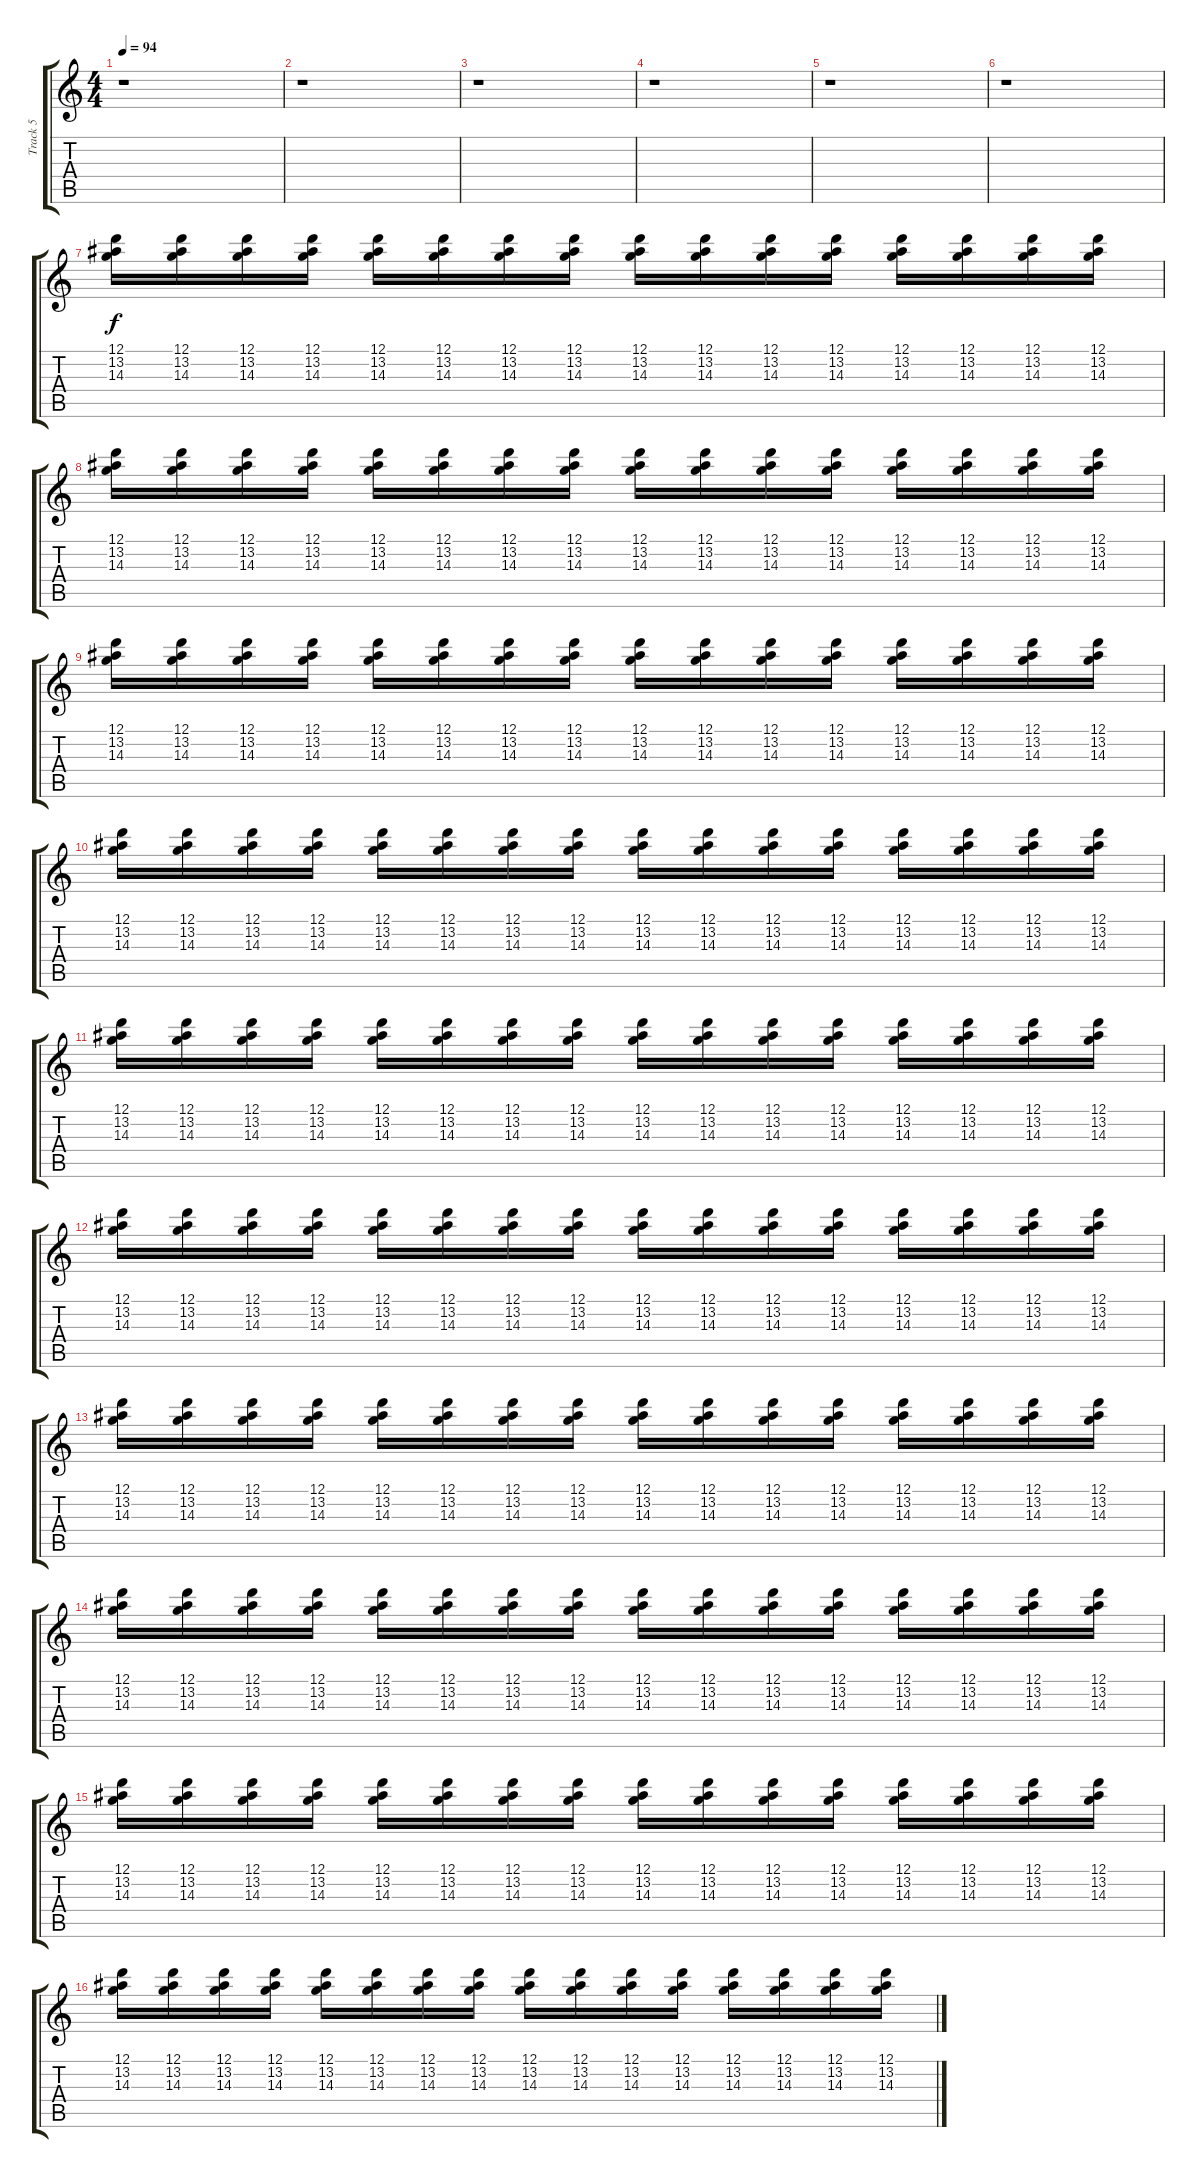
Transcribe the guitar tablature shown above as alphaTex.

\track ("Track 5" "Track 5") {instrument acousticguitarsteel}
\staff {score tabs}
\tuning (D4 A3 F3 C3 G2 D2) {hide}
\ts (4 4)
\tempo 94
\clef g2
\ks c
r.1{dy f} |
r.1 |
r.1 |
r.1 |
r.1 |
r.1 |
(12.1 13.2 14.3).16{volume 8 instrument acousticguitarsteel} (12.1 13.2 14.3).16 (12.1 13.2 14.3).16 (12.1 13.2 14.3).16 (12.1 13.2 14.3).16 (12.1 13.2 14.3).16 (12.1 13.2 14.3).16 (12.1 13.2 14.3).16 (12.1 13.2 14.3).16 (12.1 13.2 14.3).16 (12.1 13.2 14.3).16 (12.1 13.2 14.3).16 (12.1 13.2 14.3).16 (12.1 13.2 14.3).16 (12.1 13.2 14.3).16 (12.1 13.2 14.3).16 |
(12.1 13.2 14.3).16{volume 8 instrument acousticguitarsteel} (12.1 13.2 14.3).16 (12.1 13.2 14.3).16 (12.1 13.2 14.3).16 (12.1 13.2 14.3).16 (12.1 13.2 14.3).16 (12.1 13.2 14.3).16 (12.1 13.2 14.3).16 (12.1 13.2 14.3).16 (12.1 13.2 14.3).16 (12.1 13.2 14.3).16 (12.1 13.2 14.3).16 (12.1 13.2 14.3).16 (12.1 13.2 14.3).16 (12.1 13.2 14.3).16 (12.1 13.2 14.3).16 |
(12.1 13.2 14.3).16{volume 8 instrument acousticguitarsteel} (12.1 13.2 14.3).16 (12.1 13.2 14.3).16 (12.1 13.2 14.3).16 (12.1 13.2 14.3).16 (12.1 13.2 14.3).16 (12.1 13.2 14.3).16 (12.1 13.2 14.3).16 (12.1 13.2 14.3).16 (12.1 13.2 14.3).16 (12.1 13.2 14.3).16 (12.1 13.2 14.3).16 (12.1 13.2 14.3).16 (12.1 13.2 14.3).16 (12.1 13.2 14.3).16 (12.1 13.2 14.3).16 |
(12.1 13.2 14.3).16{volume 8 instrument acousticguitarsteel} (12.1 13.2 14.3).16 (12.1 13.2 14.3).16 (12.1 13.2 14.3).16 (12.1 13.2 14.3).16 (12.1 13.2 14.3).16 (12.1 13.2 14.3).16 (12.1 13.2 14.3).16 (12.1 13.2 14.3).16 (12.1 13.2 14.3).16 (12.1 13.2 14.3).16 (12.1 13.2 14.3).16 (12.1 13.2 14.3).16 (12.1 13.2 14.3).16 (12.1 13.2 14.3).16 (12.1 13.2 14.3).16 |
(12.1 13.2 14.3).16{volume 8 instrument acousticguitarsteel} (12.1 13.2 14.3).16 (12.1 13.2 14.3).16 (12.1 13.2 14.3).16 (12.1 13.2 14.3).16 (12.1 13.2 14.3).16 (12.1 13.2 14.3).16 (12.1 13.2 14.3).16 (12.1 13.2 14.3).16 (12.1 13.2 14.3).16 (12.1 13.2 14.3).16 (12.1 13.2 14.3).16 (12.1 13.2 14.3).16 (12.1 13.2 14.3).16 (12.1 13.2 14.3).16 (12.1 13.2 14.3).16 |
(12.1 13.2 14.3).16{volume 8 instrument acousticguitarsteel} (12.1 13.2 14.3).16 (12.1 13.2 14.3).16 (12.1 13.2 14.3).16 (12.1 13.2 14.3).16 (12.1 13.2 14.3).16 (12.1 13.2 14.3).16 (12.1 13.2 14.3).16 (12.1 13.2 14.3).16 (12.1 13.2 14.3).16 (12.1 13.2 14.3).16 (12.1 13.2 14.3).16 (12.1 13.2 14.3).16 (12.1 13.2 14.3).16 (12.1 13.2 14.3).16 (12.1 13.2 14.3).16 |
(12.1 13.2 14.3).16{volume 8 instrument acousticguitarsteel} (12.1 13.2 14.3).16 (12.1 13.2 14.3).16 (12.1 13.2 14.3).16 (12.1 13.2 14.3).16 (12.1 13.2 14.3).16 (12.1 13.2 14.3).16 (12.1 13.2 14.3).16 (12.1 13.2 14.3).16 (12.1 13.2 14.3).16 (12.1 13.2 14.3).16 (12.1 13.2 14.3).16 (12.1 13.2 14.3).16 (12.1 13.2 14.3).16 (12.1 13.2 14.3).16 (12.1 13.2 14.3).16 |
(12.1 13.2 14.3).16{volume 8 instrument acousticguitarsteel} (12.1 13.2 14.3).16 (12.1 13.2 14.3).16 (12.1 13.2 14.3).16 (12.1 13.2 14.3).16 (12.1 13.2 14.3).16 (12.1 13.2 14.3).16 (12.1 13.2 14.3).16 (12.1 13.2 14.3).16 (12.1 13.2 14.3).16 (12.1 13.2 14.3).16 (12.1 13.2 14.3).16 (12.1 13.2 14.3).16 (12.1 13.2 14.3).16 (12.1 13.2 14.3).16 (12.1 13.2 14.3).16 |
(12.1 13.2 14.3).16{volume 8 instrument acousticguitarsteel} (12.1 13.2 14.3).16 (12.1 13.2 14.3).16 (12.1 13.2 14.3).16 (12.1 13.2 14.3).16 (12.1 13.2 14.3).16 (12.1 13.2 14.3).16 (12.1 13.2 14.3).16 (12.1 13.2 14.3).16 (12.1 13.2 14.3).16 (12.1 13.2 14.3).16 (12.1 13.2 14.3).16 (12.1 13.2 14.3).16 (12.1 13.2 14.3).16 (12.1 13.2 14.3).16 (12.1 13.2 14.3).16 |
(12.1 13.2 14.3).16{volume 8 instrument acousticguitarsteel} (12.1 13.2 14.3).16 (12.1 13.2 14.3).16 (12.1 13.2 14.3).16 (12.1 13.2 14.3).16 (12.1 13.2 14.3).16 (12.1 13.2 14.3).16 (12.1 13.2 14.3).16 (12.1 13.2 14.3).16 (12.1 13.2 14.3).16 (12.1 13.2 14.3).16 (12.1 13.2 14.3).16 (12.1 13.2 14.3).16 (12.1 13.2 14.3).16 (12.1 13.2 14.3).16 (12.1 13.2 14.3).16
